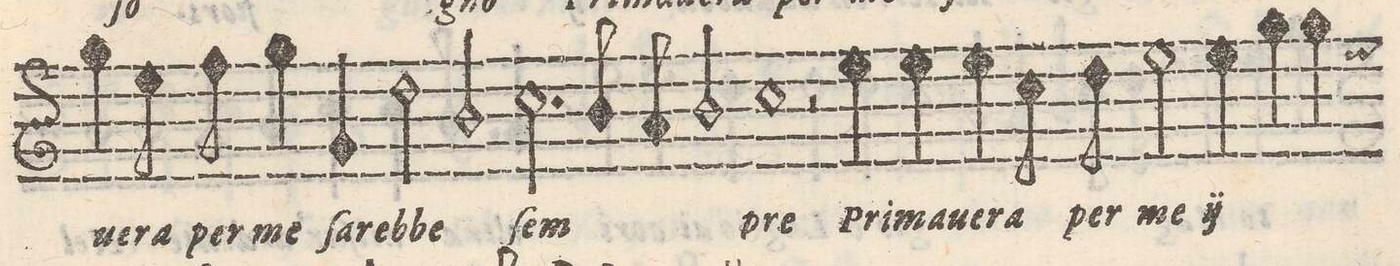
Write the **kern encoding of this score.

**kern	**text
*I"CANTO	*
*clefG2	*
*k[]	*
*met(C)	*
*M4/4	*
4gg\	-ve-
8ee\	-ra
8ff\	per-
=90-	=90-
4gg\	-me
4g/	ſa-
2dd\	-reb-
=91-	=91-
2b/	-be
2.cc\	ſem-
=92-	=92-
8b/	.
8a/	.
2b/	.
=93-	=93-
1cc	pre
=94-	=94-
2r	.
4ee\	Pri-
4ee\	-ma-
=95-	=95-
4ee\	-ve-
8cc\	-ra
8dd\	per
2ee\	me
=96-	=96-
*	*ij
4ee\	Pri-
4gg\	-ma-
4gg\	-ve-
*-	*-
